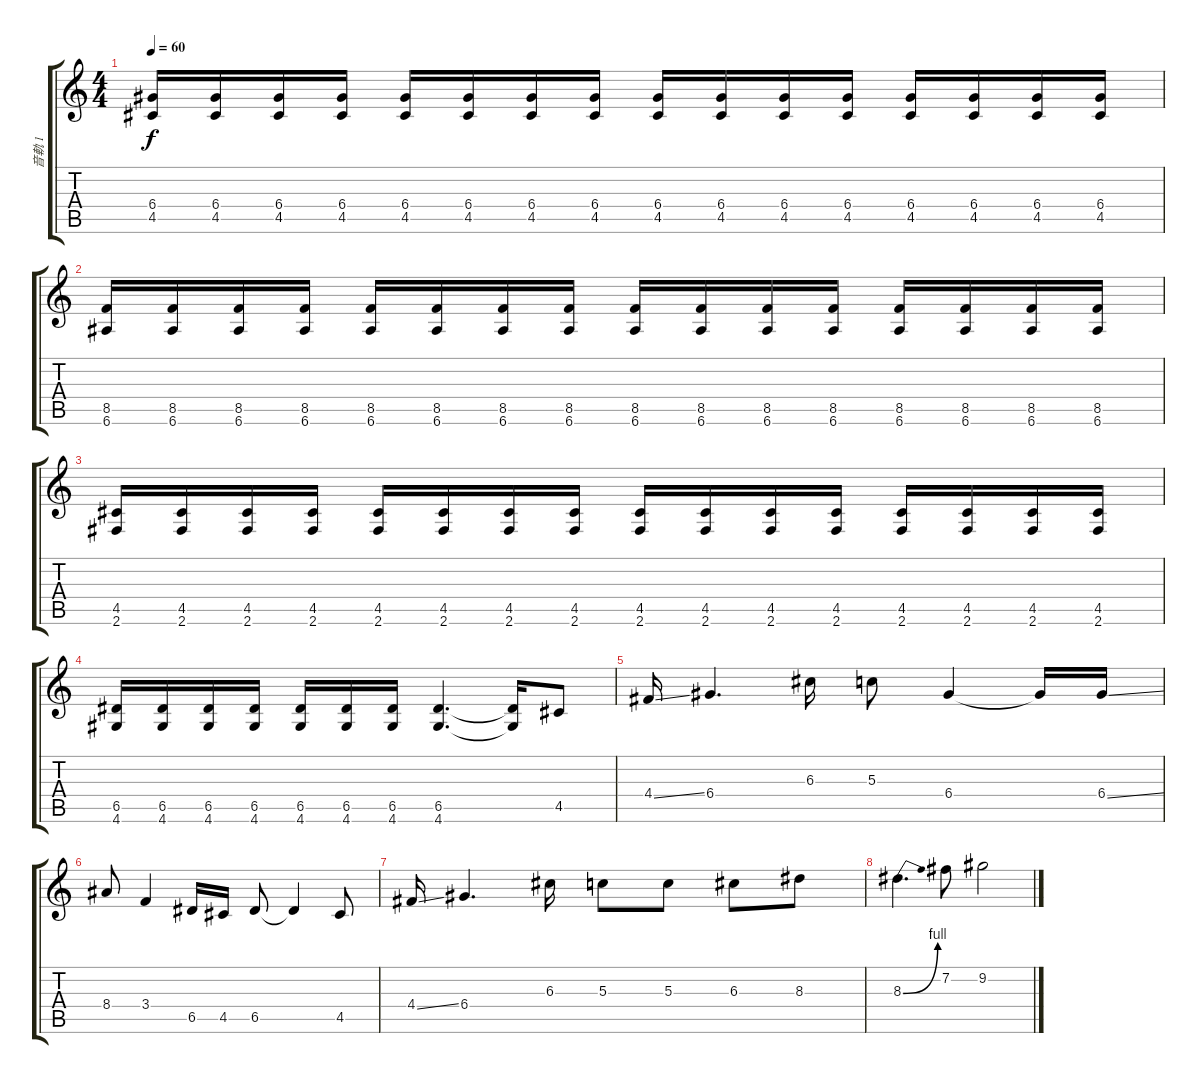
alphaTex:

\track ("音軌 1" "音軌 1") {instrument electricguitarjazz}
\staff {score tabs}
\tuning (E4 B3 G3 D3 A2 E2) {hide}
\ts (4 4)
\tempo 60
\clef g2
\ks c
(6.4 4.5).16{dy f} (6.4 4.5).16 (6.4 4.5).16 (6.4 4.5).16 (6.4 4.5).16 (6.4 4.5).16 (6.4 4.5).16 (6.4 4.5).16 (6.4 4.5).16 (6.4 4.5).16 (6.4 4.5).16 (6.4 4.5).16 (6.4 4.5).16 (6.4 4.5).16 (6.4 4.5).16 (6.4 4.5).16 |
(8.5 6.6).16 (8.5 6.6).16 (8.5 6.6).16 (8.5 6.6).16 (8.5 6.6).16 (8.5 6.6).16 (8.5 6.6).16 (8.5 6.6).16 (8.5 6.6).16 (8.5 6.6).16 (8.5 6.6).16 (8.5 6.6).16 (8.5 6.6).16 (8.5 6.6).16 (8.5 6.6).16 (8.5 6.6).16 |
(4.5 2.6).16 (4.5 2.6).16 (4.5 2.6).16 (4.5 2.6).16 (4.5 2.6).16 (4.5 2.6).16 (4.5 2.6).16 (4.5 2.6).16 (4.5 2.6).16 (4.5 2.6).16 (4.5 2.6).16 (4.5 2.6).16 (4.5 2.6).16 (4.5 2.6).16 (4.5 2.6).16 (4.5 2.6).16 |
(6.5 4.6).16 (6.5 4.6).16 (6.5 4.6).16 (6.5 4.6).16 (6.5 4.6).16 (6.5 4.6).16 (6.5 4.6).16 (6.5 4.6).4{d} (6.5{t} 4.6{t}).16 4.5.8{instrument electricguitarjazz} |
4.4{ss}.16 6.4.4{d} 6.3.16 5.3.8 6.4.4 6.4{t}.16 6.4{ss}.16 |
8.4.8 3.4.4 6.5.16 4.5.16 6.5.8 6.5{t}.4 4.5.8 |
4.4{ss}.16 6.4.4{d} 6.3.16 5.3.8 5.3.8 6.3.8 8.3.8 |
8.3{be (bend 0 0 60 4)}.4{d} 7.2.8 9.2.2
